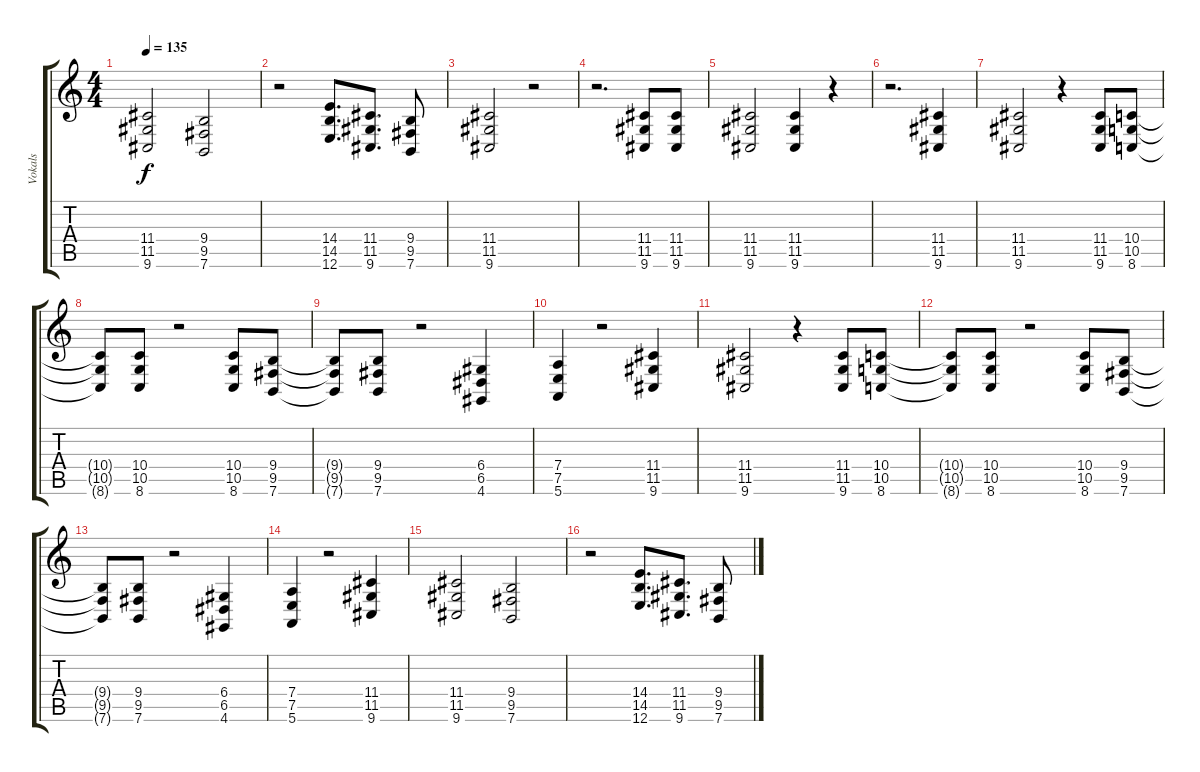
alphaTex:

\track ("Vokals" "Vokals") {instrument altosax}
\staff {score tabs}
\tuning (E4 B3 G3 D3 A2 E2) {hide}
\ts (4 4)
\tempo 135
\clef g2
\ks c
(11.4 11.5 9.6).2{dy f} (9.4 9.5 7.6).2 |
r.2 (14.4 14.5 12.6).8{d} (11.4 11.5 9.6).8{d} (9.4 9.5 7.6).8 |
(11.4 11.5 9.6).2 r.2 |
r.2{d} (11.4 11.5 9.6).8 (11.4 11.5 9.6).8 |
(11.4 11.5 9.6).2 (11.4 11.5 9.6).4 r.4 |
r.2{d} (11.4 11.5 9.6).4 |
(11.4 11.5 9.6).2 r.4 (11.4 11.5 9.6).8 (10.4 10.5 8.6).8 |
(10.4{t} 10.5{t} 8.6{t}).8 (10.4 10.5 8.6).8 r.2 (10.4 10.5 8.6).8 (9.4 9.5 7.6).8 |
(9.4{t} 9.5{t} 7.6{t}).8 (9.4 9.5 7.6).8 r.2 (6.4 6.5 4.6).4 |
(7.4 7.5 5.6).4 r.2 (11.4 11.5 9.6).4 |
(11.4 11.5 9.6).2 r.4 (11.4 11.5 9.6).8 (10.4 10.5 8.6).8 |
(10.4{t} 10.5{t} 8.6{t}).8 (10.4 10.5 8.6).8 r.2 (10.4 10.5 8.6).8 (9.4 9.5 7.6).8 |
(9.4{t} 9.5{t} 7.6{t}).8 (9.4 9.5 7.6).8 r.2 (6.4 6.5 4.6).4 |
(7.4 7.5 5.6).4 r.2 (11.4 11.5 9.6).4 |
(11.4 11.5 9.6).2 (9.4 9.5 7.6).2 |
r.2 (14.4 14.5 12.6).8{d} (11.4 11.5 9.6).8{d} (9.4 9.5 7.6).8
